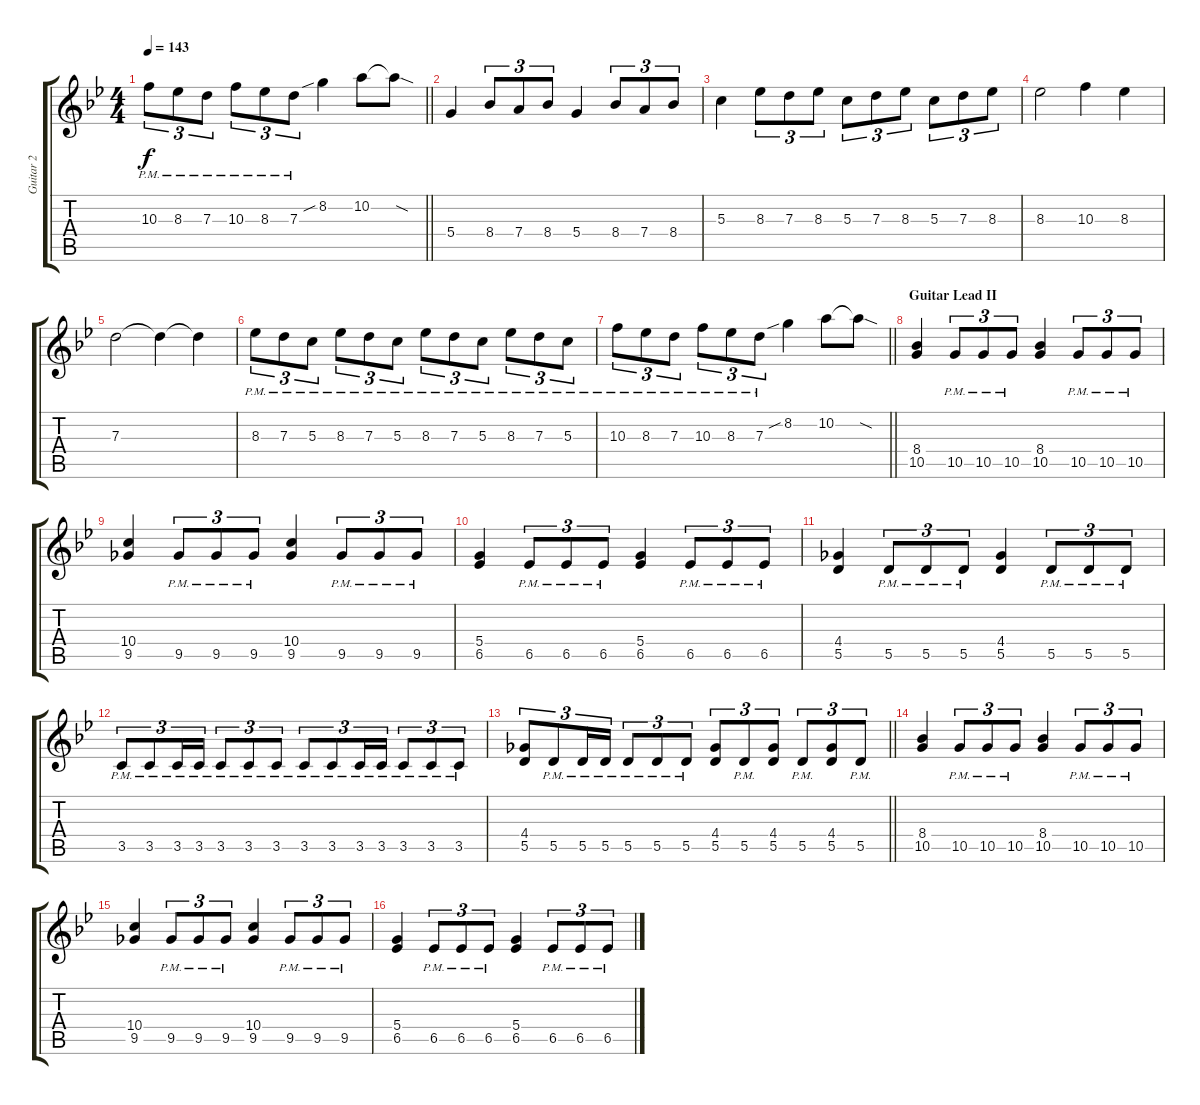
\track ("Guitar 2" "Guitar 2") {instrument distortionguitar}
\staff {score tabs}
\tuning (E4 B3 G3 D3 A2 E2) {hide}
\ts (4 4)
\tempo 143
\clef g2
\barLineRight lightlight
\ks bb
10.3{pm}.8{tu (3 2) dy f} 8.3{pm}.8{tu (3 2)} 7.3{pm}.8{tu (3 2)} 10.3{pm}.8{tu (3 2)} 8.3{pm}.8{tu (3 2)} 7.3{pm}.8{tu (3 2)} 8.2{sib}.4 10.2.8 10.2{sod t}.8 |
5.4.4 8.4.8{tu (3 2)} 7.4.8{tu (3 2)} 8.4.8{tu (3 2)} 5.4.4 8.4.8{tu (3 2)} 7.4.8{tu (3 2)} 8.4.8{tu (3 2)} |
5.3.4 8.3.8{tu (3 2)} 7.3.8{tu (3 2)} 8.3.8{tu (3 2)} 5.3.8{tu (3 2)} 7.3.8{tu (3 2)} 8.3.8{tu (3 2)} 5.3.8{tu (3 2)} 7.3.8{tu (3 2)} 8.3.8{tu (3 2)} |
8.3.2 10.3.4 8.3.4 |
7.3.2 7.3{t}.4 7.3{t}.4 |
8.3{pm}.8{tu (3 2)} 7.3{pm}.8{tu (3 2)} 5.3{pm}.8{tu (3 2)} 8.3{pm}.8{tu (3 2)} 7.3{pm}.8{tu (3 2)} 5.3{pm}.8{tu (3 2)} 8.3{pm}.8{tu (3 2)} 7.3{pm}.8{tu (3 2)} 5.3{pm}.8{tu (3 2)} 8.3{pm}.8{tu (3 2)} 7.3{pm}.8{tu (3 2)} 5.3{pm}.8{tu (3 2)} |
\barLineRight lightlight
10.3{pm}.8{tu (3 2)} 8.3{pm}.8{tu (3 2)} 7.3{pm}.8{tu (3 2)} 10.3{pm}.8{tu (3 2)} 8.3{pm}.8{tu (3 2)} 7.3{pm}.8{tu (3 2)} 8.2{sib}.4 10.2.8 10.2{sod t}.8 |
\section ("" "Guitar Lead II")
(8.4 10.5).4{volume 12 instrument distortionguitar} 10.5{pm}.8{tu (3 2)} 10.5{pm}.8{tu (3 2)} 10.5{pm}.8{tu (3 2)} (8.4 10.5).4 10.5{pm}.8{tu (3 2)} 10.5{pm}.8{tu (3 2)} 10.5{pm}.8{tu (3 2)} |
(10.4 9.5).4 9.5{pm}.8{tu (3 2)} 9.5{pm}.8{tu (3 2)} 9.5{pm}.8{tu (3 2)} (10.4 9.5).4 9.5{pm}.8{tu (3 2)} 9.5{pm}.8{tu (3 2)} 9.5{pm}.8{tu (3 2)} |
(5.4 6.5).4 6.5{pm}.8{tu (3 2)} 6.5{pm}.8{tu (3 2)} 6.5{pm}.8{tu (3 2)} (5.4 6.5).4 6.5{pm}.8{tu (3 2)} 6.5{pm}.8{tu (3 2)} 6.5{pm}.8{tu (3 2)} |
(4.4 5.5).4 5.5{pm}.8{tu (3 2)} 5.5{pm}.8{tu (3 2)} 5.5{pm}.8{tu (3 2)} (4.4 5.5).4 5.5{pm}.8{tu (3 2)} 5.5{pm}.8{tu (3 2)} 5.5{pm}.8{tu (3 2)} |
3.5{pm}.8{tu (3 2)} 3.5{pm}.8{tu (3 2)} 3.5{pm}.16{tu (3 2)} 3.5{pm}.16{tu (3 2)} 3.5{pm}.8{tu (3 2)} 3.5{pm}.8{tu (3 2)} 3.5{pm}.8{tu (3 2)} 3.5{pm}.8{tu (3 2)} 3.5{pm}.8{tu (3 2)} 3.5{pm}.16{tu (3 2)} 3.5{pm}.16{tu (3 2)} 3.5{pm}.8{tu (3 2)} 3.5{pm}.8{tu (3 2)} 3.5{pm}.8{tu (3 2)} |
\barLineRight lightlight
(4.4 5.5).8{tu (3 2)} 5.5{pm}.8{tu (3 2)} 5.5{pm}.16{tu (3 2)} 5.5{pm}.16{tu (3 2)} 5.5{pm}.8{tu (3 2)} 5.5{pm}.8{tu (3 2)} 5.5{pm}.8{tu (3 2)} (4.4 5.5).8{tu (3 2)} 5.5{pm}.8{tu (3 2)} (4.4 5.5).8{tu (3 2)} 5.5{pm}.8{tu (3 2)} (4.4 5.5).8{tu (3 2)} 5.5{pm}.8{tu (3 2)} |
(8.4 10.5).4 10.5{pm}.8{tu (3 2)} 10.5{pm}.8{tu (3 2)} 10.5{pm}.8{tu (3 2)} (8.4 10.5).4 10.5{pm}.8{tu (3 2)} 10.5{pm}.8{tu (3 2)} 10.5{pm}.8{tu (3 2)} |
(10.4 9.5).4 9.5{pm}.8{tu (3 2)} 9.5{pm}.8{tu (3 2)} 9.5{pm}.8{tu (3 2)} (10.4 9.5).4 9.5{pm}.8{tu (3 2)} 9.5{pm}.8{tu (3 2)} 9.5{pm}.8{tu (3 2)} |
(5.4 6.5).4 6.5{pm}.8{tu (3 2)} 6.5{pm}.8{tu (3 2)} 6.5{pm}.8{tu (3 2)} (5.4 6.5).4 6.5{pm}.8{tu (3 2)} 6.5{pm}.8{tu (3 2)} 6.5{pm}.8{tu (3 2)}
